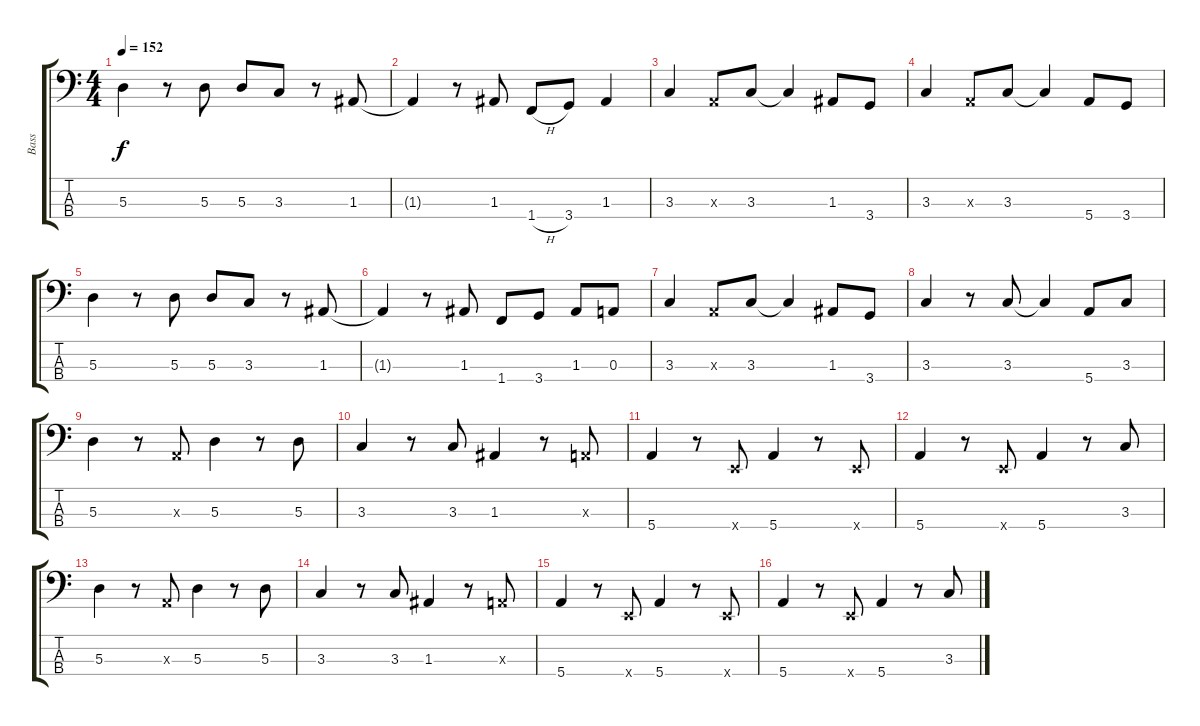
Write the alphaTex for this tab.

\track ("Bass" "Bass") {instrument electricbassfinger}
\staff {score tabs}
\tuning (G2 D2 A1 E1) {hide}
\ts (4 4)
\tempo 152
\clef f4
\ks c
5.3.4{dy f} r.8 5.3.8 5.3.8 3.3.8 r.8 1.3.8 |
1.3{t}.4 r.8 1.3.8 1.4{h}.8 3.4.8 1.3.4 |
3.3.4 0.3{x}.8 3.3.8 3.3{t}.4 1.3.8 3.4.8 |
3.3.4 0.3{x}.8 3.3.8 3.3{t}.4 5.4.8 3.4.8 |
5.3.4 r.8 5.3.8 5.3.8 3.3.8 r.8 1.3.8 |
1.3{t}.4 r.8 1.3.8 1.4.8 3.4.8 1.3.8 0.3.8 |
3.3.4 0.3{x}.8 3.3.8 3.3{t}.4 1.3.8 3.4.8 |
3.3.4 r.8 3.3.8 3.3{t}.4 5.4.8 3.3.8 |
5.3.4 r.8 0.3{x}.8 5.3.4 r.8 5.3.8 |
3.3.4 r.8 3.3.8 1.3.4 r.8 0.3{x}.8 |
5.4.4 r.8 0.4{x}.8 5.4.4 r.8 0.4{x}.8 |
5.4.4 r.8 0.4{x}.8 5.4.4 r.8 3.3.8 |
5.3.4 r.8 0.3{x}.8 5.3.4 r.8 5.3.8 |
3.3.4 r.8 3.3.8 1.3.4 r.8 0.3{x}.8 |
5.4.4 r.8 0.4{x}.8 5.4.4 r.8 0.4{x}.8 |
5.4.4 r.8 0.4{x}.8 5.4.4 r.8 3.3.8
